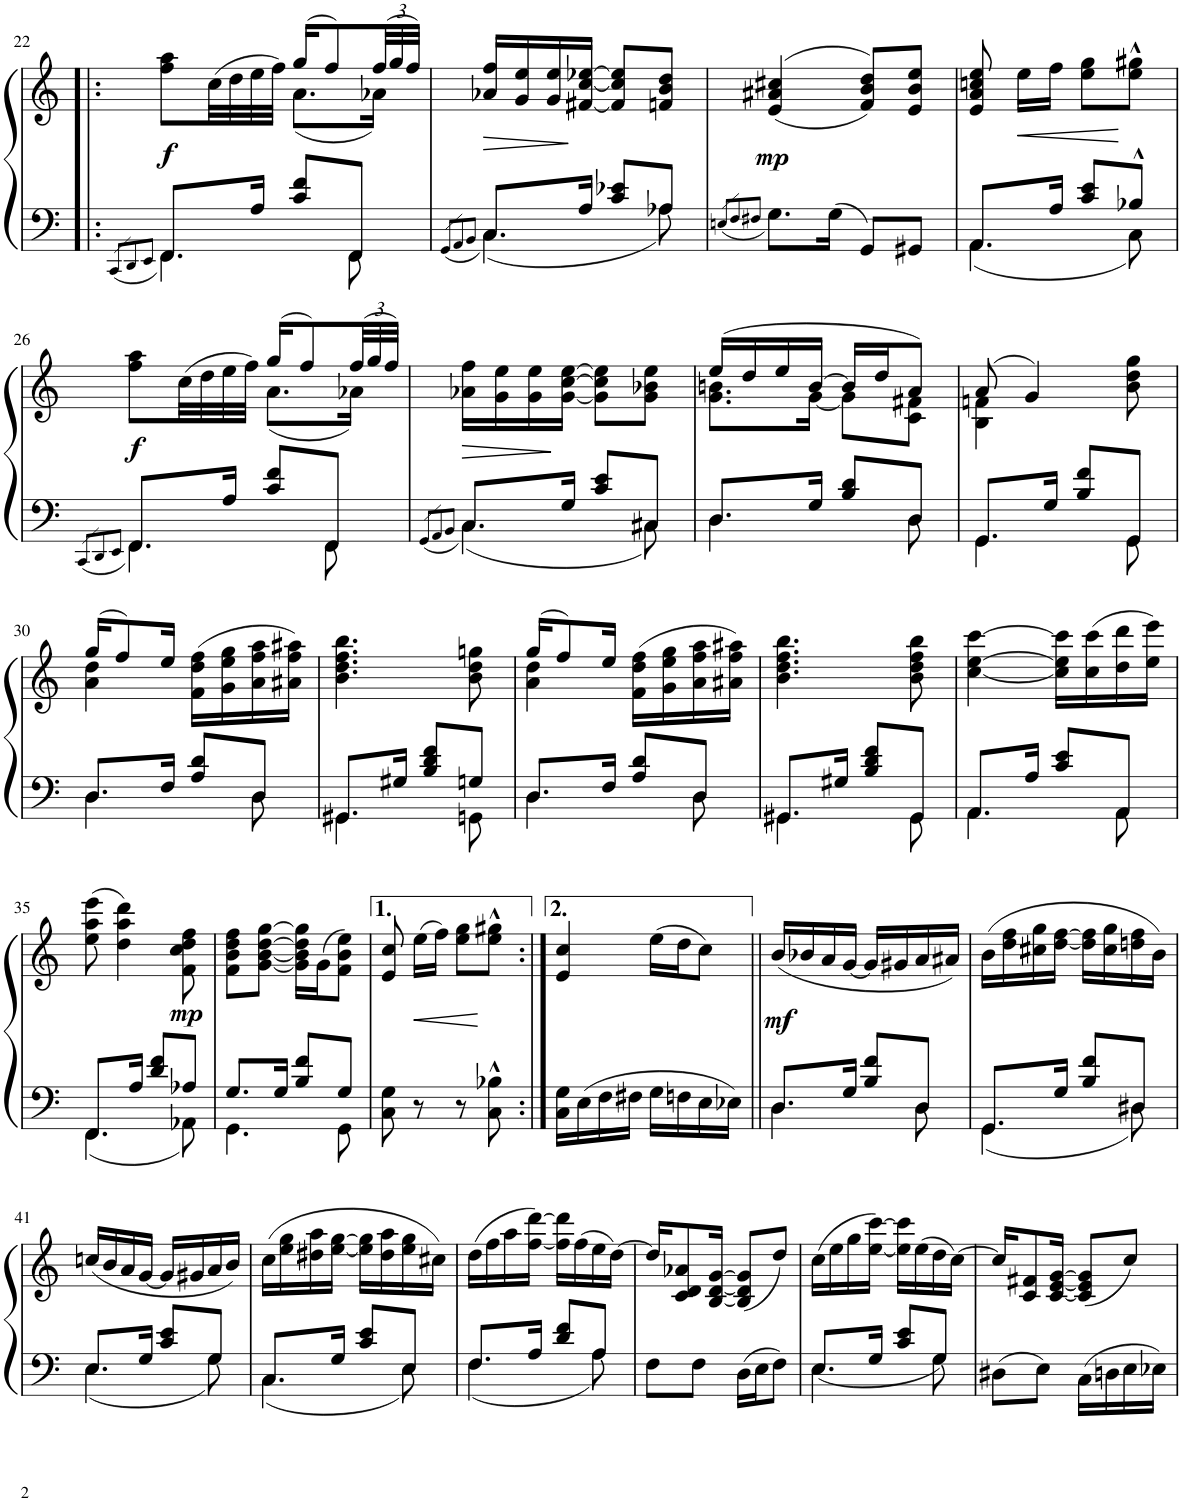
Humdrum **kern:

**kern	**kern	**dynam
*part1	*part1	*part1
*staff2	*staff1	*staff1/2
*I"Piano	*	*
*I'Pno.	*	*
!!LO:PB:g=z
*clefF4	*clefG2	*
*k[]	*k[]	*
*M2/4	*M2/4	*
=22!|:	=22!|:	=22!|:
8qCC/L	.	.
8qDD/	.	.
8qEE/J	.	.
*^	*^	*
!	!	!	!	!LO:DY:b
8.FF/L	4.FF\	8ff\ 8aa\L	4ryy	f
.	.	(>32cc\LL	.	.
.	.	32dd\	.	.
16A/Jk	.	32ee\	.	.
.	.	32ff\JJJ)	.	.
8c/ 8f/L	.	(16gg/KL	(8.a\L	.
.	.	8ff/)	.	.
8FF/J	8FF\	.	.	.
*	*	*Xbrackettup	*	*
.	.	(48ff/LL	16a-X\Jk)	.
.	.	48gg/	.	.
.	.	48ff/JJJ)	.	.
*	*	*v	*v	*
=23	=23	=23	=23
8qGG/L	.	.	.
8qAA/	.	.	.
8qBB/J	.	.	.
!	!	!	!LO:HP:b
8.C/L	4.C\	16a-X/ 16ff/LL	>
.	.	16g/ 16ee/	.
.	.	16g/ 16ee/	.
16A/Jk	.	[16f#X/ [16cc/ [16ee-X/JJ	]
8c/ 8e-X/L	.	8f#/] 8cc/] 8ee-/]L	.
8A-X/J	8A-\	8fn/ 8b/ 8dd/J	.
*v	*v	*	*
=24	=24	=24
8qEn/L	.	.
8qF/	.	.
8qF#X/J	.	.
!	!	!LO:DY:b
8.G\L	(>(4e/ 4a#X/ 4cc#X/	mp
16G\Jk	.	.
8GG/L	8f/ 8b/ 8dd/L))	.
8GG#X/J	8e/ 8b/ 8ee/J	.
=25	=25	=25
*^	*	*
8.AA/L	4.AA\	8e/ 8a/ 8ccn/ 8ee/	.
!	!	!	!LO:HP:b
.	.	16ee\LL	<
16A/Jk	.	16ff\JJ	.
8c/ 8e/L	.	8ee\ 8gg\L	.
8B-X^^/J	8C\	8ee\^^ 8gg#X\^^J	[
!!LO:LB:g=z
=26	=26	=26	=26
8qCC/L	.	.	.
8qDD/	.	.	.
8qEE/J	.	.	.
*	*	*^	*
!	!	!	!	!LO:DY:b
8.FF/L	4.FF\	8ff\ 8aa\L	4ryy	f
.	.	(>32cc\LL	.	.
.	.	32dd\	.	.
16A/Jk	.	32ee\	.	.
.	.	32ff\JJJ)	.	.
8c/ 8f/L	.	(16gg/KL	(8.a\L	.
.	.	8ff/)	.	.
8FF/J	8FF\	.	.	.
.	.	(48ff/LL	16a-X\Jk)	.
.	.	48gg/	.	.
.	.	48ff/JJJ)	.	.
*	*	*v	*v	*
=27	=27	=27	=27
8qGG/L	.	.	.
8qAA/	.	.	.
8qBB/J	.	.	.
!	!	!	!LO:HP:b
8.C/L	4.C\	16a-X\ 16ff\LL	>
.	.	16g\ 16ee\	.
.	.	16g\ 16ee\	.
16G/Jk	.	[16g\ [16cc\ [16ee\JJ	]
8c/ 8e/L	.	8g\] 8cc\] 8ee\]L	.
8C#X/J	8C#\	8g\ 8b-X\ 8ee\J	.
=28	=28	=28	=28
*	*	*^	*
8.D/L	4.D\	(16ee/LL	8.g\ 8.bn\L	.
.	.	16dd/	.	.
.	.	16ee/	.	.
16G/Jk	.	[16b/JJ	[16g\Jk	.
8B/ 8d/L	.	16b/LL]	8g\L]	.
.	.	16dd/J	.	.
8D/J	8D\	8a/J)	8c\ 8f#X\J	.
=29	=29	=29	=29	=29
8.GG/L	4.GG\	(8a/	4B\ 4fn\	.
.	.	4g/)	.	.
16G/Jk	.	.	.	.
8B/ 8f/L	.	.	4ryy	.
8GG/J	8GG\	8b\ 8dd\ 8gg\	.	.
!!LO:LB:g=z	!!
=30	=30	=30	=30	=30
8.D/L	4.D\	(16gg/KL	4a\ 4dd\	.
.	.	8ff/)	.	.
16F/Jk	.	16ee/Jk	.	.
8A/ 8d/L	.	(>16f\ 16dd\ 16ff\LL	4ryy	.
.	.	16g\ 16ee\ 16gg\	.	.
8D/J	8D\	16a\ 16ff\ 16aa\	.	.
.	.	16a#X\ 16ff\ 16aa#X\JJ)	.	.
*	*	*v	*v	*
=31	=31	=31	=31
8.GG#X/L	4.GG#\	4.b\ 4.dd\ 4.ff\ 4.bb\	.
16G#X/Jk	.	.	.
8B/ 8d/ 8f/L	.	.	.
8Gn/J	8GGn\	8b\ 8dd\ 8ggn\	.
=32	=32	=32	=32
*	*	*^	*
8.D/L	4.D\	(16gg/KL	4a\ 4dd\	.
.	.	8ff/)	.	.
16F/Jk	.	16ee/Jk	.	.
8A/ 8d/L	.	(>16f\ 16dd\ 16ff\LL	4ryy	.
.	.	16g\ 16ee\ 16gg\	.	.
8D/J	8D\	16a\ 16ff\ 16aa\	.	.
.	.	16a#X\ 16ff\ 16aa#X\JJ)	.	.
*	*	*v	*v	*
=33	=33	=33	=33
8.GG#X/L	4.GG#\	4.b\ 4.dd\ 4.ff\ 4.bb\	.
16G#X/Jk	.	.	.
8B/ 8d/ 8f/L	.	.	.
8GG#/J	8GG#\	8b\ 8dd\ 8ff\ 8bb\	.
=34	=34	=34	=34
8.AA/L	4.AA\	[4cc\ [4ee\ [4ccc\	.
16A/Jk	.	.	.
8c/ 8e/L	.	16cc\] 16ee\] 16ccc\]LL	.
.	.	(16cc\ 16ccc\	.
8AA/J	8AA\	16dd\ 16ddd\	.
.	.	16ee\ 16eee\JJ)	.
!!LO:LB:g=z
=35	=35	=35	=35
8.FF/L	4.FF\	(8ee\ 8aa\ 8eee\	.
.	.	4dd\ 4aa\ 4ddd\)	.
16A/Jk	.	.	.
8d/ 8f/L	.	.	.
!	!	!	!LO:DY:b
8A-X/J	8AA-X\	8f\ 8cc\ 8dd\ 8ff\	mp
=36	=36	=36	=36
8.G/L	4.GG\	8f\ 8b\ 8dd\ 8ff\L	.
.	.	[8g\ [8b\ [8dd\ [8gg\J	.
16G/Jk	.	.	.
8B/ 8f/L	.	16g\] 16b\] 16dd\] 16gg\]LL	.
.	.	(16g\J	.
8G/J	8GG\	8f\ 8b\ 8ee\J)	.
*v	*v	*	*
=37	=37	=37
8C\ 8G\	8e/ 8cc/	.
!	!	!LO:HP:b
8r	(16ee\LL	<
.	16ff\JJ)	.
8r	8ee\ 8gg\L	.
8C\^^ 8B-X\^^	8ee\^^ 8gg#X\^^J	[
=38:|!	=38:|!	=38:|!
16C\ 16G\LL	4e/ 4cc/	.
16E\	.	.
16F\	.	.
16F#X\JJ	.	.
16G\LL	(16ee\LL	.
16Fn\	16dd\J	.
16E\	8cc\J)	.
16E-X\JJ	.	.
=39||	=39||	=39||
*^	*	*
!	!	!	!LO:DY:b
8.D/L	4.D\	(16b/LL	mf
.	.	16b-X/	.
.	.	16a/	.
16G/Jk	.	[16g/JJ	.
8B/ 8f/L	.	16g/LL]	.
.	.	16g#X/	.
8D/J	8D\	16a/	.
.	.	16a#X/JJ)	.
=40	=40	=40	=40
8.GG/L	4.GG\	(16b\LL	.
.	.	16dd\ 16ff\	.
.	.	16cc#X\ 16gg\	.
16G/Jk	.	[16dd\ [16ff\JJ	.
8B/ 8f/L	.	16dd\] 16ff\]LL	.
.	.	16cc#\ 16gg\	.
8D#X/J	8D#\	16ddn\ 16ff\	.
.	.	16b\JJ)	.
!!LO:LB:g=z
=41	=41	=41	=41
8.E/L	4.E\	(16ccn/LL	.
.	.	16b/	.
.	.	16a/	.
16G/Jk	.	[16g/JJ	.
8c/ 8e/L	.	16g/LL]	.
.	.	16g#X/	.
8G/J	8G\	16a/	.
.	.	16b/JJ)	.
=42	=42	=42	=42
8.C/L	4.C\	(16cc\LL	.
.	.	16ee\ 16gg\	.
.	.	16dd#X\ 16aa\	.
16G/Jk	.	[16ee\ [16gg\JJ	.
8c/ 8e/L	.	16ee\] 16gg\]LL	.
.	.	16dd#\ 16aa\	.
8E/J	8E\	16ee\ 16gg\	.
.	.	16cc#X\JJ)	.
=43	=43	=43	=43
8.F/L	4.F\	(16dd\LL	.
.	.	16ff\	.
.	.	16aa\	.
16A/Jk	.	[16ff\ [16ddd\JJ)	.
8d/ 8f/L	.	16ff\] 16ddd\]LL	.
.	.	(16ff\	.
8A/J	8A\	16ee\	.
.	.	[16dd\JJ)	.
*v	*v	*	*
=44	=44	=44
8F\L	16dd/KL]	.
.	8c/ 8d/ 8a-X/	.
8F\J	.	.
.	[16B/ [16d/ [16g/Jk	.
16D\LL	(8B/] 8d/] 8g/]L	.
16E\J	.	.
8F\J	8dd/J)	.
=45	=45	=45
*^	*	*
8.E/L	4.E\	(16cc\LL	.
.	.	16ee\	.
.	.	16gg\	.
16G/Jk	.	[16ee\ [16ccc\JJ)	.
8c/ 8e/L	.	16ee\] 16ccc\]LL	.
.	.	(16ee\	.
8G/J	8G\	16dd\	.
.	.	[16cc\JJ)	.
*v	*v	*	*
=46	=46	=46
8D#X\L	16cc/KL]	.
.	8c/ 8f#X/	.
8E\J	.	.
.	[16c/ [16e/ [16g/Jk	.
16C\LL	(8c/] 8e/] 8g/]L	.
16Dn\	.	.
16E\	8cc/J)	.
16E-X\JJ	.	.
=	=	=
*-	*-	*-
